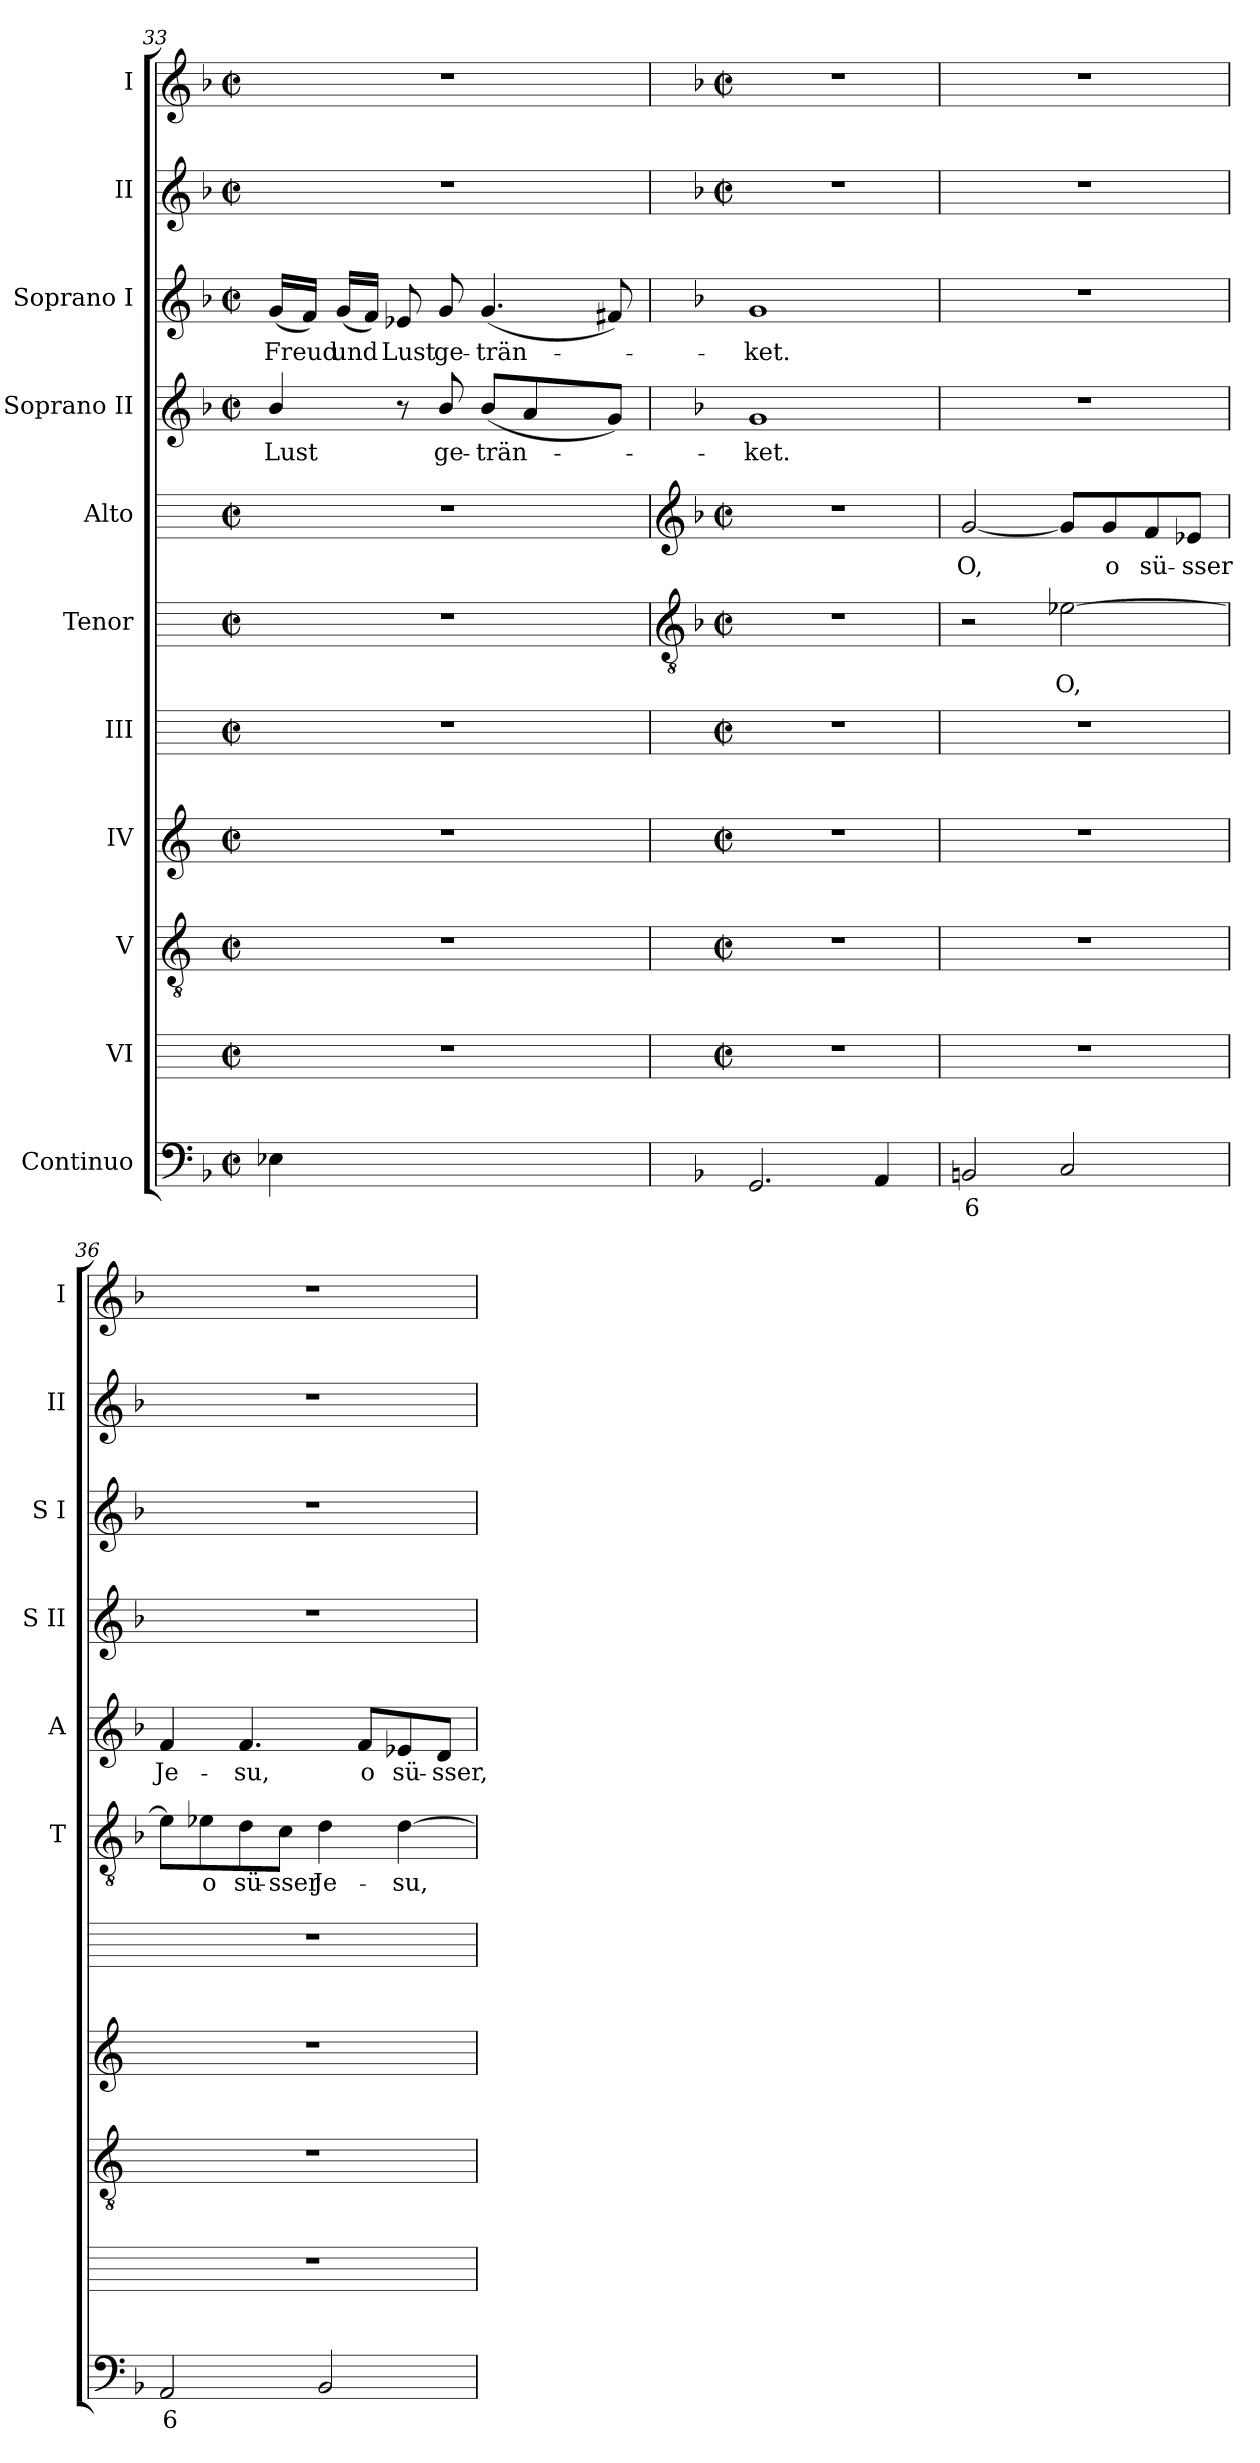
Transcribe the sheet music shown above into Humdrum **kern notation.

**kern	**text	**text	**kern	**kern	**kern	**kern	**kern	**text	**kern	**text	**kern	**text	**kern	**text	**kern	**kern
*part11	*part11	*part11	*part10	*part9	*part8	*part7	*part6	*part6	*part5	*part5	*part4	*part4	*part3	*part3	*part2	*part1
*staff11	*staff11	*staff11	*staff10	*staff9	*staff8	*staff7	*staff6	*staff6	*staff5	*staff5	*staff4	*staff4	*staff3	*staff3	*staff2	*staff1
*I"Continuo	*	*	*I"VI	*I"V	*I"IV	*I"III	*I"Tenor	*	*I"Alto	*	*I"Soprano II	*	*I"Soprano I	*	*I"II	*I"I
*	*	*	*	*	*	*	*I'T	*	*I'A	*	*I'S II	*	*I'S I	*	*I'II	*I'I
*clefF4	*	*	*	*clefGv2	*clefG2	*	*	*	*	*	*clefG2	*	*clefG2	*	*clefG2	*clefG2
*	*	*	*ITrd4c7	*ITrd4c7	*ITrd4c7	*ITrd4c7	*	*	*	*	*	*	*	*	*	*
*k[b-]	*	*	*	*k[b-]	*k[b-]	*	*	*	*	*	*k[b-]	*	*k[b-]	*	*k[b-]	*k[b-]
*F:	*	*	*	*F:	*F:	*	*	*	*	*	*F:	*	*F:	*	*F:	*F:
*M2/2	*	*	*M2/2	*M2/2	*M2/2	*M2/2	*M2/2	*	*M2/2	*	*M2/2	*	*M2/2	*	*M2/2	*M2/2
*met(c|)	*	*	*met(c|)	*met(c|)	*met(c|)	*met(c|)	*met(c|)	*	*met(c|)	*	*met(c|)	*	*met(c|)	*	*met(c|)	*met(c|)
=33	=33	=33	=33	=33	=33	=33	=33	=33	=33	=33	=33	=33	=33	=33	=33	=33
!	!	!	!	!	!	!	!	!	!	!	!	!LO:LY:b	!	!LO:LY:b	!	!
4E-X	.	.	1r	1r	1r	1r	1r	.	1r	.	4b-/	Lust	(<16gLL	Freud	1r	1r
.	.	.	.	.	.	.	.	.	.	.	.	.	16fJJ)	.	.	.
!	!	!	!	!	!	!	!	!	!	!	!	!	!	!LO:LY:b	!	!
.	.	.	.	.	.	.	.	.	.	.	.	.	(<16gLL	und	.	.
.	.	.	.	.	.	.	.	.	.	.	.	.	16fJJ)	.	.	.
!	!LO:LY:b	!	!	!	!	!	!	!	!	!	!	!	!	!LO:LY:b	!	!
[8C/Lyy	8	.	.	.	.	.	.	.	.	.	8r	.	8e-X	Lust	.	.
!	!LO:LY:b	!	!	!	!	!	!	!	!	!	!	!LO:LY:b	!	!LO:LY:b	!	!
8C/Jyy]	7	.	.	.	.	.	.	.	.	.	8b-/	ge-	8g	ge-	.	.
!	!LO:LY:b	!LO:LY:b	!	!	!	!	!	!	!	!	!	!LO:LY:b	!	!LO:LY:b	!	!
[4D/yy	6	4	.	.	.	.	.	.	.	.	(<8b-/L	-trän-	(<4.g	-trän-	.	.
.	.	.	.	.	.	.	.	.	.	.	4a	.	.	.	.	.
!	!LO:LY:b	!	!	!	!	!	!	!	!	!	!	!	!	!	!	!
4D/yy]	5	.	.	.	.	.	.	.	.	.	.	.	.	.	.	.
.	.	.	.	.	.	.	.	.	.	.	8gJ)	.	8f#X)	.	.	.
!!LO:LB:g=z
=34	=34	=34	=34	=34	=34	=34	=34	=34	=34	=34	=34	=34	=34	=34	=34	=34
*	*	*	*	*	*	*	*clefGv2	*	*clefG2	*	*	*	*	*	*	*
*	*	*	*	*	*	*	*k[b-]	*	*k[b-]	*	*	*	*	*	*	*
*	*	*	*	*	*	*	*F:	*	*F:	*	*	*	*	*	*	*
*	*	*	*M2/2	*M2/2	*M2/2	*M2/2	*M2/2	*	*M2/2	*	*	*	*	*	*M2/2	*M2/2
*	*	*	*met(c|)	*met(c|)	*met(c|)	*met(c|)	*met(c|)	*	*met(c|)	*	*	*	*	*	*met(c|)	*met(c|)
!	!	!	!	!	!	!	!	!	!	!	!	!LO:LY:b	!	!LO:LY:b	!	!
2.GG	.	.	1r	1r	1r	1r	1r	.	1r	.	1g	ket.	1g	ket.	1r	1r
4AA	.	.	.	.	.	.	.	.	.	.	.	.	.	.	.	.
=35	=35	=35	=35	=35	=35	=35	=35	=35	=35	=35	=35	=35	=35	=35	=35	=35
!	!LO:LY:b	!	!	!	!	!	!	!	!	!LO:LY:b	!	!	!	!	!	!
2BBn	6	.	1r	1r	1r	1r	2r	.	[2g	O,	1r	.	1r	.	1r	1r
!	!	!	!	!	!	!	!	!LO:LY:b	!	!	!	!	!	!	!	!
2C	.	.	.	.	.	.	[2e-X	O,	8g/L]	.	.	.	.	.	.	.
!	!	!	!	!	!	!	!	!	!	!LO:LY:b	!	!	!	!	!	!
.	.	.	.	.	.	.	.	.	8g/	o	.	.	.	.	.	.
!	!	!	!	!	!	!	!	!	!	!LO:LY:b	!	!	!	!	!	!
.	.	.	.	.	.	.	.	.	8f/	sü-	.	.	.	.	.	.
!	!	!	!	!	!	!	!	!	!	!LO:LY:b	!	!	!	!	!	!
.	.	.	.	.	.	.	.	.	8e-X/J	-sser	.	.	.	.	.	.
=36	=36	=36	=36	=36	=36	=36	=36	=36	=36	=36	=36	=36	=36	=36	=36	=36
!	!LO:LY:b	!	!	!	!	!	!	!	!	!LO:LY:b	!	!	!	!	!	!
2AA	6	.	1r	1r	1r	1r	8e-\L]	.	4f	Je-	1r	.	1r	.	1r	1r
!	!	!	!	!	!	!	!	!LO:LY:b	!	!	!	!	!	!	!	!
.	.	.	.	.	.	.	8e-\	o	.	.	.	.	.	.	.	.
!	!	!	!	!	!	!	!	!LO:LY:b	!	!LO:LY:b	!	!	!	!	!	!
.	.	.	.	.	.	.	8d\	sü-	4.f	-su,	.	.	.	.	.	.
!	!	!	!	!	!	!	!	!LO:LY:b	!	!	!	!	!	!	!	!
.	.	.	.	.	.	.	8c\J	-sser	.	.	.	.	.	.	.	.
!	!	!	!	!	!	!	!	!LO:LY:b	!	!	!	!	!	!	!	!
2BB-	.	.	.	.	.	.	4d	Je-	.	.	.	.	.	.	.	.
!	!	!	!	!	!	!	!	!	!	!LO:LY:b	!	!	!	!	!	!
.	.	.	.	.	.	.	.	.	8f/L	o	.	.	.	.	.	.
!	!	!	!	!	!	!	!	!LO:LY:b	!	!LO:LY:b	!	!	!	!	!	!
.	.	.	.	.	.	.	[4d	-su,	8e-X/	sü-	.	.	.	.	.	.
!	!	!	!	!	!	!	!	!	!	!LO:LY:b	!	!	!	!	!	!
.	.	.	.	.	.	.	.	.	8d/J	-sser,	.	.	.	.	.	.
=	=	=	=	=	=	=	=	=	=	=	=	=	=	=	=	=
*-	*-	*-	*-	*-	*-	*-	*-	*-	*-	*-	*-	*-	*-	*-	*-	*-
